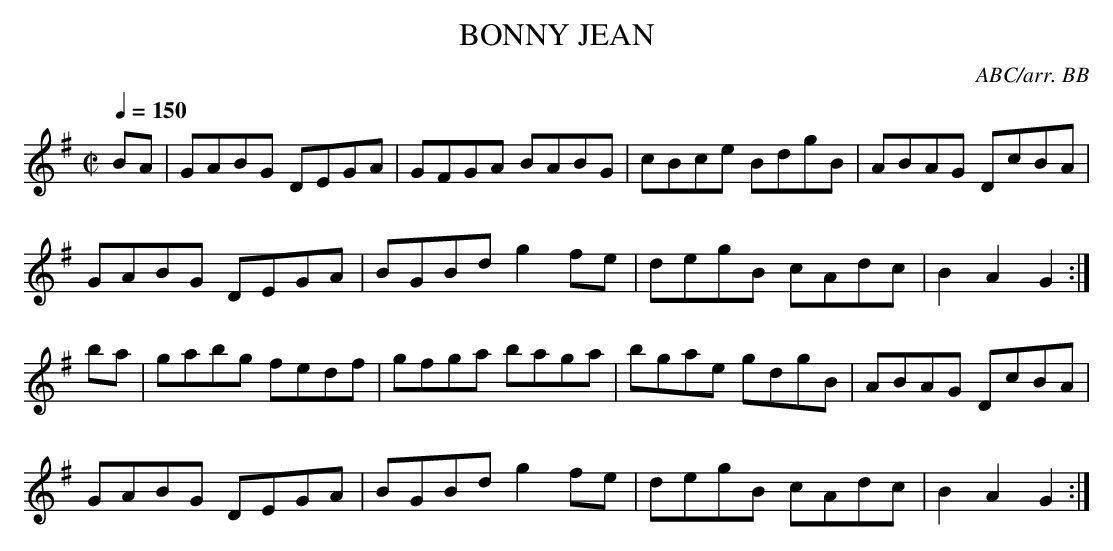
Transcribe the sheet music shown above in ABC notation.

X:1
T:BONNY JEAN
C:ABC/arr. BB
L:1/8
M:C|
Q:1/4=150
K:G
BA|GABG DEGA|GFGA BABG|cBce BdgB|ABAG DcBA|
GABG DEGA|BGBd g2fe|degB cAdc|B2A2 G2 :|
ba|gabg fedf|gfga baga|bgae gdgB|ABAG DcBA|
GABG DEGA|BGBd g2fe|degB cAdc|B2A2 G2 :|
